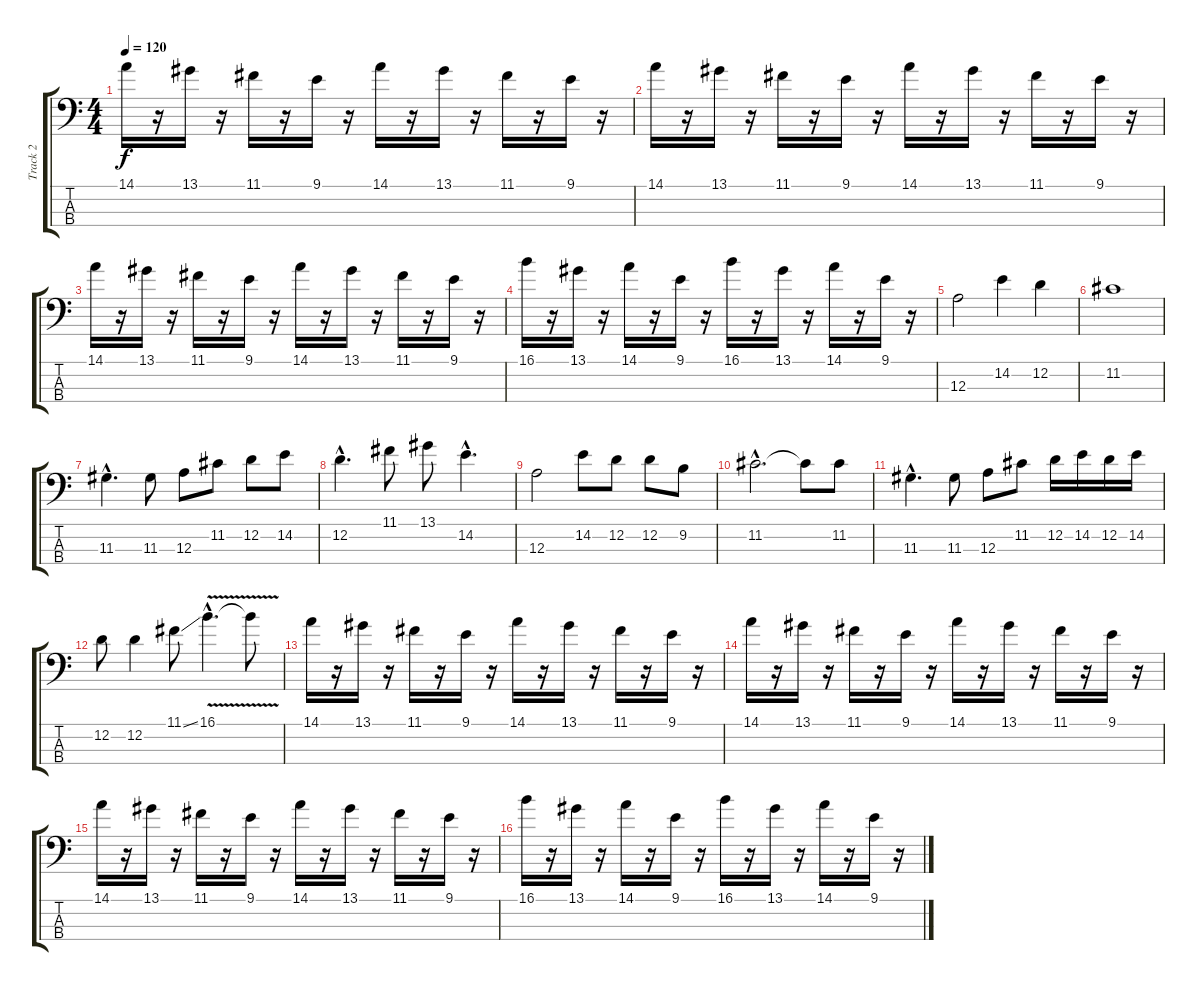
\track ("Track 2" "Track 2") {instrument electricbassfinger}
\staff {score tabs}
\tuning (G2 D2 A1 E1) {hide}
\ts (4 4)
\tempo 120
\clef f4
\ks c
14.1.16{dy f instrument electricbassfinger} r.16 13.1.16 r.16 11.1.16 r.16 9.1.16 r.16 14.1.16 r.16 13.1.16 r.16 11.1.16 r.16 9.1.16 r.16 |
14.1.16 r.16 13.1.16 r.16 11.1.16 r.16 9.1.16 r.16 14.1.16 r.16 13.1.16 r.16 11.1.16 r.16 9.1.16 r.16 |
14.1.16 r.16 13.1.16 r.16 11.1.16 r.16 9.1.16 r.16 14.1.16 r.16 13.1.16 r.16 11.1.16 r.16 9.1.16 r.16 |
16.1.16 r.16 13.1.16 r.16 14.1.16 r.16 9.1.16 r.16 16.1.16 r.16 13.1.16 r.16 14.1.16 r.16 9.1.16 r.16 |
12.3.2 14.2.4 12.2.4 |
11.2.1 |
11.3{hac}.4{d} 11.3.8 12.3.8 11.2.8 12.2.8 14.2.8 |
12.2{hac}.4{d} 11.1.8 13.1.8 14.2{hac}.4{d} |
12.3.2 14.2.8 12.2.8 12.2.8 9.2.8 |
11.2{hac}.2{d} 11.2{t}.8 11.2.8 |
11.3{hac}.4{d} 11.3.8 12.3.8 11.2.8 12.2.16 14.2.16 12.2.16 14.2.16 |
12.2.8 12.2.4 11.1{ss}.8 16.1{v hac}.4{d} 16.1{t}.8 |
14.1.16 r.16 13.1.16 r.16 11.1.16 r.16 9.1.16 r.16 14.1.16 r.16 13.1.16 r.16 11.1.16 r.16 9.1.16 r.16 |
14.1.16 r.16 13.1.16 r.16 11.1.16 r.16 9.1.16 r.16 14.1.16 r.16 13.1.16 r.16 11.1.16 r.16 9.1.16 r.16 |
14.1.16 r.16 13.1.16 r.16 11.1.16 r.16 9.1.16 r.16 14.1.16 r.16 13.1.16 r.16 11.1.16 r.16 9.1.16 r.16 |
16.1.16 r.16 13.1.16 r.16 14.1.16 r.16 9.1.16 r.16 16.1.16 r.16 13.1.16 r.16 14.1.16 r.16 9.1.16 r.16
